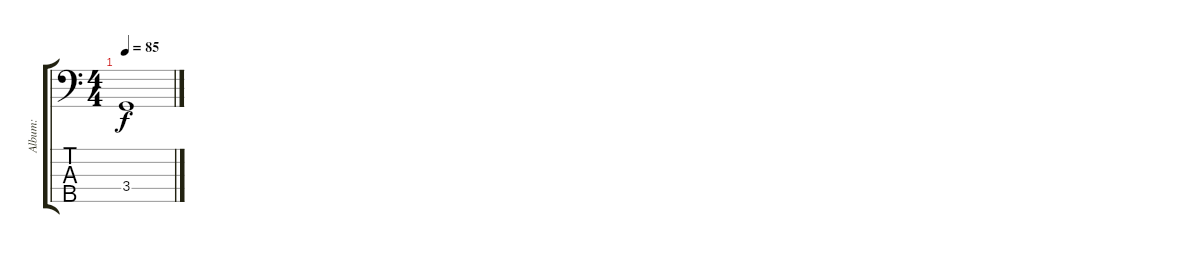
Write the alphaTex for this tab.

\track ("Album:" "Album:") {instrument synthbass1}
\staff {score tabs}
\tuning (G2 D2 A1 E1 B0) {hide}
\ts (4 4)
\tempo 85
\clef f4
\ks c
3.4{t}.1{dy f}
